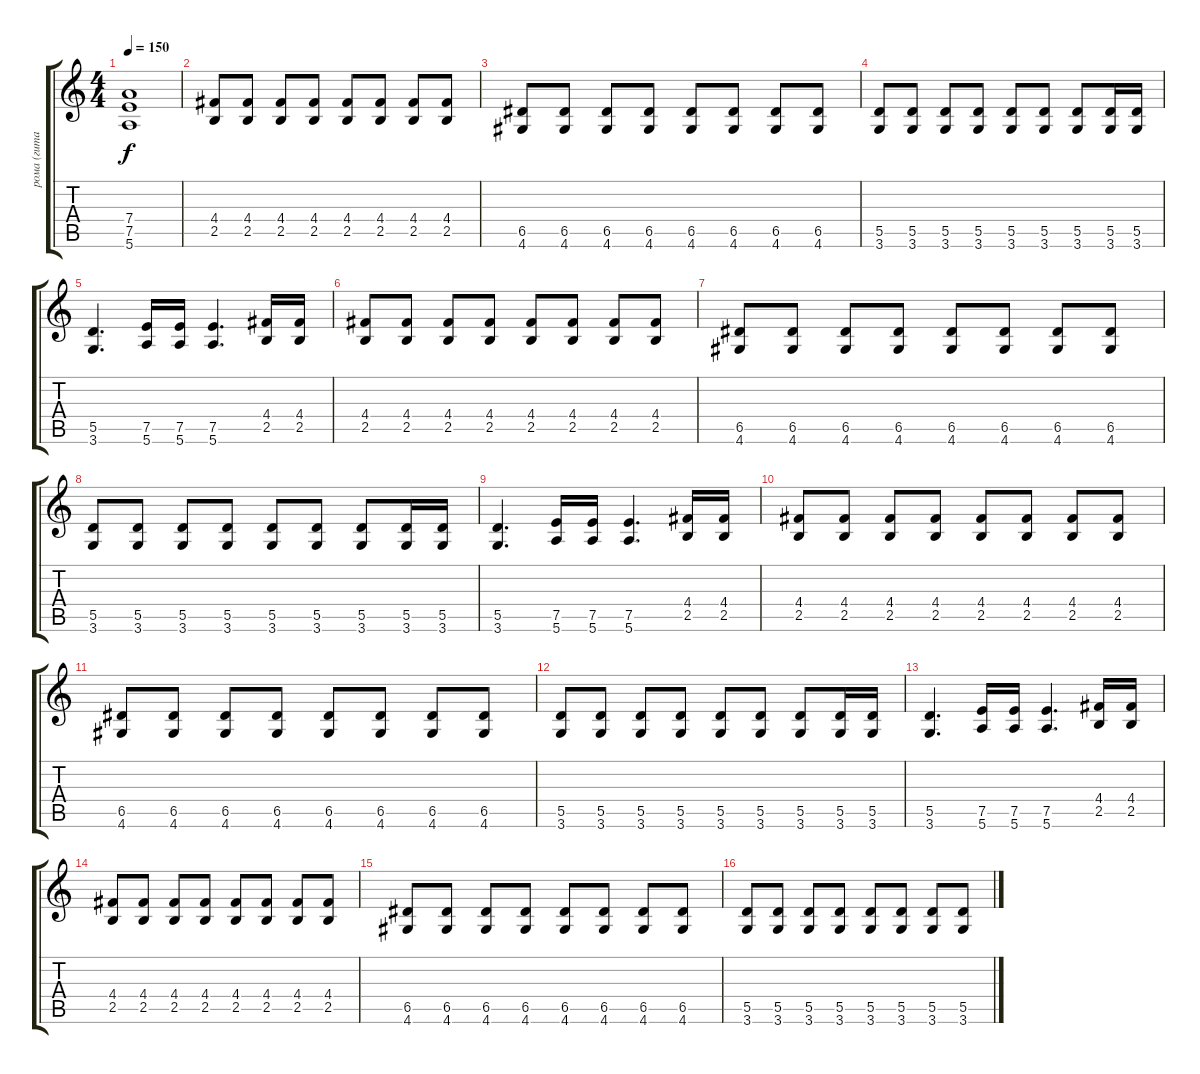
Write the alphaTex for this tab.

\track ("рома (гитара)" "рома (гита") {instrument distortionguitar}
\staff {score tabs}
\tuning (E4 B3 G3 D3 A2 E2) {hide}
\ts (4 4)
\tempo 150
\clef g2
\ks c
(7.4 7.5 5.6).1{dy f} |
(4.4 2.5).8 (4.4 2.5).8 (4.4 2.5).8 (4.4 2.5).8 (4.4 2.5).8 (4.4 2.5).8 (4.4 2.5).8 (4.4 2.5).8 |
(6.5 4.6).8 (6.5 4.6).8 (6.5 4.6).8 (6.5 4.6).8 (6.5 4.6).8 (6.5 4.6).8 (6.5 4.6).8 (6.5 4.6).8 |
(5.5 3.6).8 (5.5 3.6).8 (5.5 3.6).8 (5.5 3.6).8 (5.5 3.6).8 (5.5 3.6).8 (5.5 3.6).8 (5.5 3.6).16 (5.5 3.6).16 |
(5.5 3.6).4{d} (7.5 5.6).16 (7.5 5.6).16 (7.5 5.6).4{d} (4.4 2.5).16 (4.4 2.5).16 |
(4.4 2.5).8 (4.4 2.5).8 (4.4 2.5).8 (4.4 2.5).8 (4.4 2.5).8 (4.4 2.5).8 (4.4 2.5).8 (4.4 2.5).8 |
(6.5 4.6).8 (6.5 4.6).8 (6.5 4.6).8 (6.5 4.6).8 (6.5 4.6).8 (6.5 4.6).8 (6.5 4.6).8 (6.5 4.6).8 |
(5.5 3.6).8 (5.5 3.6).8 (5.5 3.6).8 (5.5 3.6).8 (5.5 3.6).8 (5.5 3.6).8 (5.5 3.6).8 (5.5 3.6).16 (5.5 3.6).16 |
(5.5 3.6).4{d} (7.5 5.6).16 (7.5 5.6).16 (7.5 5.6).4{d} (4.4 2.5).16 (4.4 2.5).16 |
(4.4 2.5).8 (4.4 2.5).8 (4.4 2.5).8 (4.4 2.5).8 (4.4 2.5).8 (4.4 2.5).8 (4.4 2.5).8 (4.4 2.5).8 |
(6.5 4.6).8 (6.5 4.6).8 (6.5 4.6).8 (6.5 4.6).8 (6.5 4.6).8 (6.5 4.6).8 (6.5 4.6).8 (6.5 4.6).8 |
(5.5 3.6).8 (5.5 3.6).8 (5.5 3.6).8 (5.5 3.6).8 (5.5 3.6).8 (5.5 3.6).8 (5.5 3.6).8 (5.5 3.6).16 (5.5 3.6).16 |
(5.5 3.6).4{d} (7.5 5.6).16 (7.5 5.6).16 (7.5 5.6).4{d} (4.4 2.5).16 (4.4 2.5).16 |
(4.4 2.5).8 (4.4 2.5).8 (4.4 2.5).8 (4.4 2.5).8 (4.4 2.5).8 (4.4 2.5).8 (4.4 2.5).8 (4.4 2.5).8 |
(6.5 4.6).8 (6.5 4.6).8 (6.5 4.6).8 (6.5 4.6).8 (6.5 4.6).8 (6.5 4.6).8 (6.5 4.6).8 (6.5 4.6).8 |
(5.5 3.6).8 (5.5 3.6).8 (5.5 3.6).8 (5.5 3.6).8 (5.5 3.6).8 (5.5 3.6).8 (5.5 3.6).8 (5.5 3.6).8
